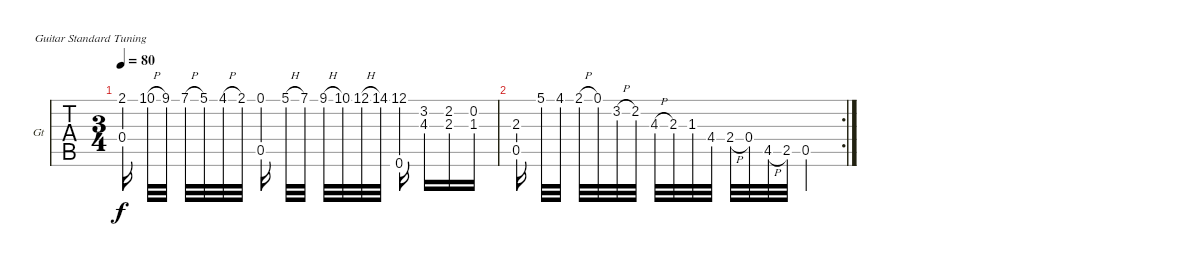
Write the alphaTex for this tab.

\defaultSystemsLayout 4
\bracketExtendMode groupsimilarinstruments
\firstSystemTrackNameOrientation horizontal
\otherSystemsTrackNameOrientation horizontal
\track ("Guitar" "Gt") {instrument acousticguitarnylon}
\staff {tabs}
\tuning (E4 B3 G3 D3 A2 E2)
\ts (3 4)
\tempo 80
\clef g2
\ks a
(2.1 0.4).16{dy f beam split} 10.1{h}.32{beam invert} 9.1.32{beam split} 7.1{h}.32{beam invert} 5.1.32 4.1{h}.32 2.1.32 (0.1 0.5).16{beam split} 5.1{h}.32{beam invert} 7.1.32{beam split} 9.1{h}.32{beam invert} 10.1.32 12.1{h}.32 14.1.32 (12.1 0.6).16{beam split} (3.2 4.3).16 (2.2 2.3).16 (0.2 1.3).16 |
\rc 2
(2.3 0.5).16{beam split} 5.1.32{beam invert} 4.1.32{beam split} 2.1{h}.32{beam invert} 0.1.32 3.2{h}.32 2.2.32 4.3{h}.32 2.3.32 1.3.32 4.4.32{beam split} 2.4{h}.32 0.4.32 4.5{h}.32 2.5.32 0.5.4
